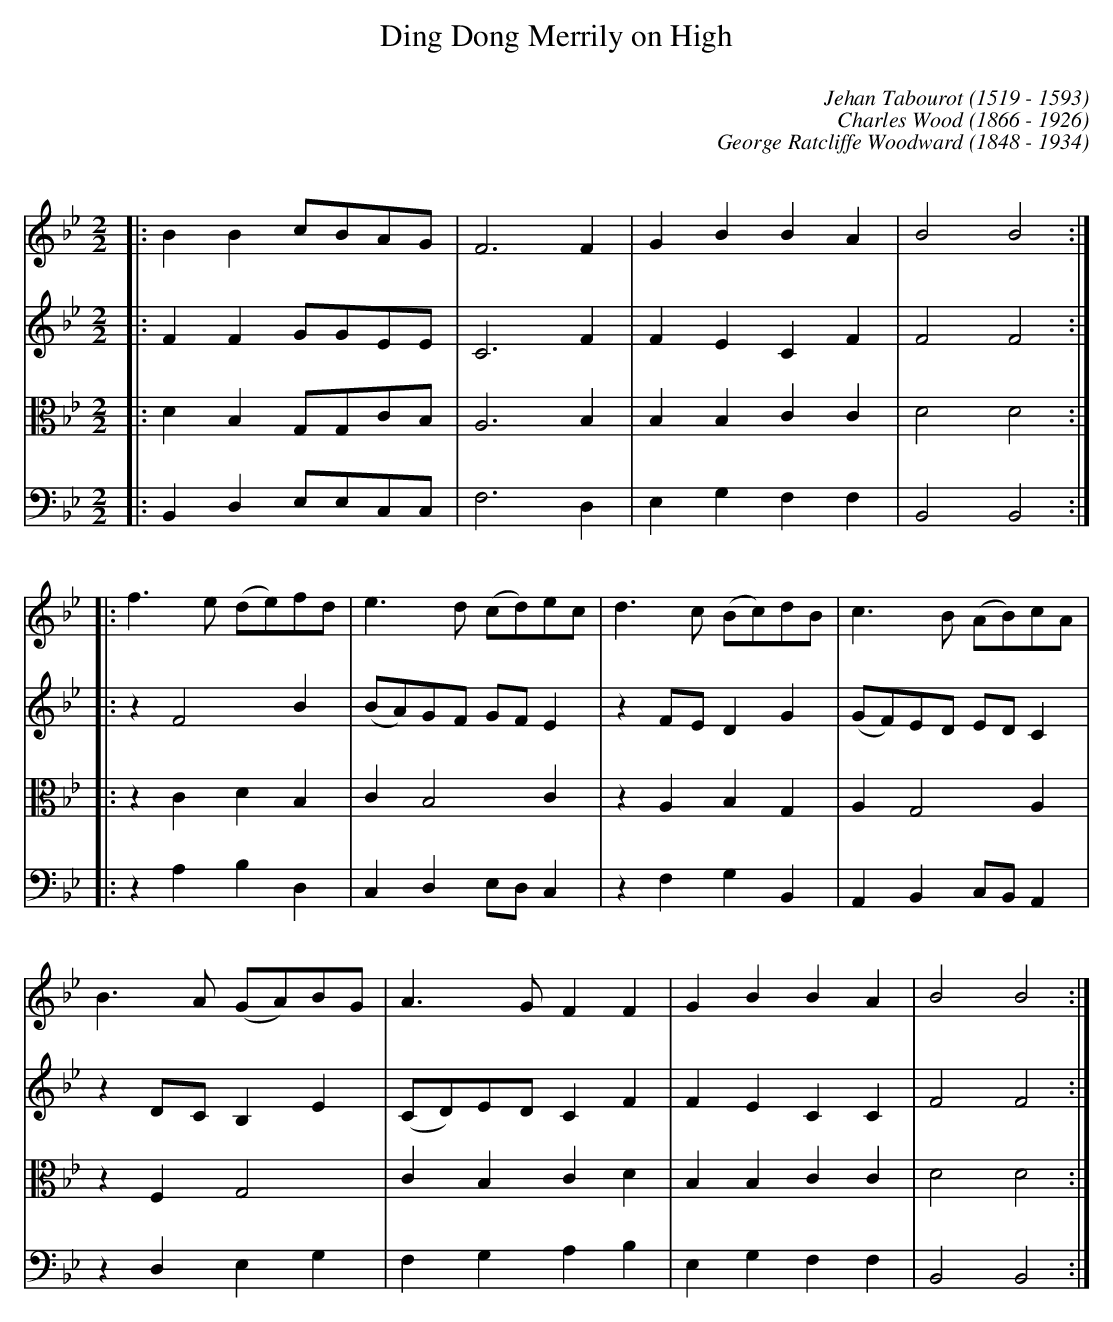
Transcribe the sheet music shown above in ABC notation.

X:1
C:
T:Ding Dong Merrily on High
C:Jehan Tabourot (1519 - 1593)
C:Charles Wood (1866 - 1926)
C:George Ratcliffe Woodward (1848 - 1934)
C:
M:2/2
L:1/8
K:Bbmaj
V:1
|: B2B2 cBAG | F6F2 | G2B2 B2A2 | B4 B4 :|
|: f2>e2 (de)fd | e2>d2 (cd)ec | d2>c2 (Bc)dB | c2>B2 (AB)cA |
B2>A2 (GA)BG | A2>G2 F2F2 | G2B2 B2A2 | B4 B4 :|
V:2
|: F2F2 GGEE | C6F2 | F2E2 C2F2 | F4F4 :|
|: z2F4B2 | (BA)GF GFE2 | z2FE D2G2 | (GF)ED EDC2 |
z2DC B,2E2 | (CD)ED C2F2 | F2E2 C2C2 | F4 F4 :|
V:3
K: alto
|: D2B,2 G,G,CB, | A,6B,2  | B,2B,2 C2C2 | D4D4 :|
|: z2C2 D2B,2 | C2B,4C2 | z2A,2 B,2G,2 | A,2G,4A,2 |
z2F,2 G,4 | C2B,2 C2D2 | B,2B,2 C2C2 | D4 D4 :|
V:4
|: B,,2D,2 E,E,C,C, | F,6D,2 | E,2G,2 F,2F,2 | B,,4B,,4 :|
|: z2A,2 B,2D,2 | C,2D,2 E,D,C,2 | z2F,2 G,2B,,2 | A,,2B,,2 C,B,,A,,2 |
z2D,2 E,2G,2 | F,2G,2 A,2B,2 | E,2G,2 F,2F,2 | B,,4 B,,4 :|
